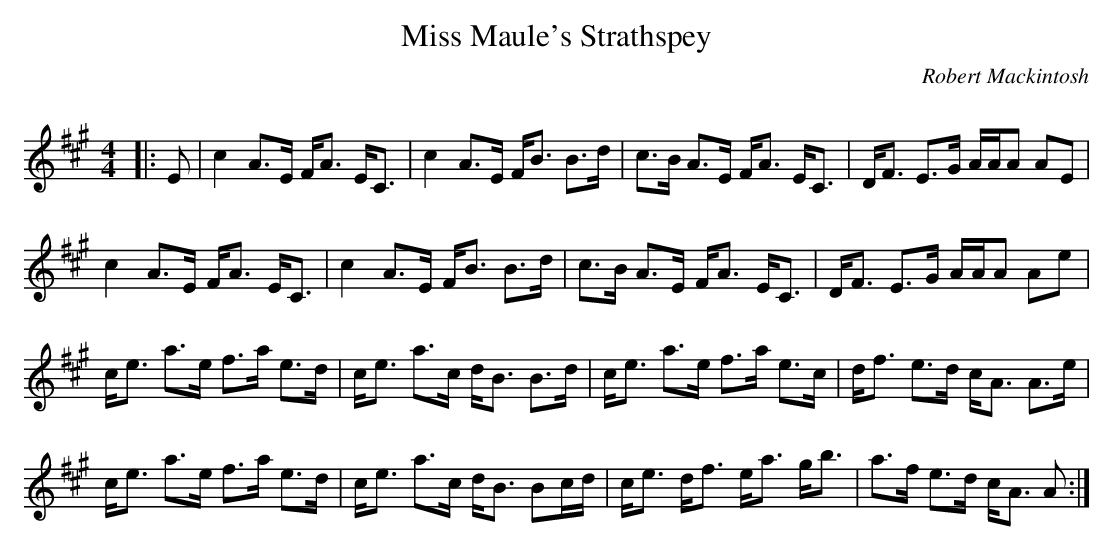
X:1
T: Miss Maule's Strathspey
C:Robert Mackintosh
Q: 128
K:A
M:4/4
L:1/16
|:E2|c4 A3E FA3 EC3|c4 A3E FB3 B3d|c3B A3E FA3 EC3|DF3 E3G AAA2 A2E2|
c4 A3E FA3 EC3|c4 A3E FB3 B3d|c3B A3E FA3 EC3|DF3 E3G AAA2 A2e2|
ce3 a3e f3a e3d|ce3 a3c dB3 B3d|ce3 a3e f3a e3c|df3 e3d cA3 A3e|
ce3 a3e f3a e3d|ce3 a3c dB3 B2cd|ce3 df3 ea3 gb3|a3f e3d cA3 A2:|
